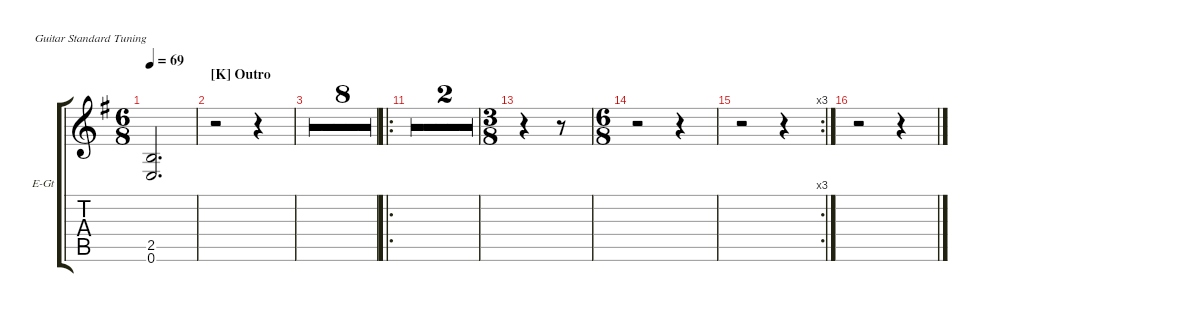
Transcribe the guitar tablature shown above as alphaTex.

\hideDynamics
\bracketExtendMode groupsimilarinstruments
\firstSystemTrackNameOrientation horizontal
\otherSystemsTrackNameOrientation horizontal
\track ("Guitar Electric 3" "E-Gt") {multiBarRest instrument distortionguitar}
\staff {score tabs}
\tuning (E4 B3 G3 D3 A2 E2)
\ts (6 8)
\tempo 69
\clef g2
\ks g
(2.5 0.6).2{d dy mp} |
\section ("K" "Outro ")
r.2 r.4 |
r.2 r.4 |
r.2 r.4 |
r.2 r.4 |
r.2 r.4 |
r.2 r.4 |
r.2 r.4 |
r.2 r.4 |
r.2 r.4 |
\ro
r.2 r.4 |
r.2 r.4 |
\ts (3 8)
r.4 r.8 |
\ts (6 8)
r.2 r.4 |
\rc 3
r.2 r.4 |
r.2 r.4
